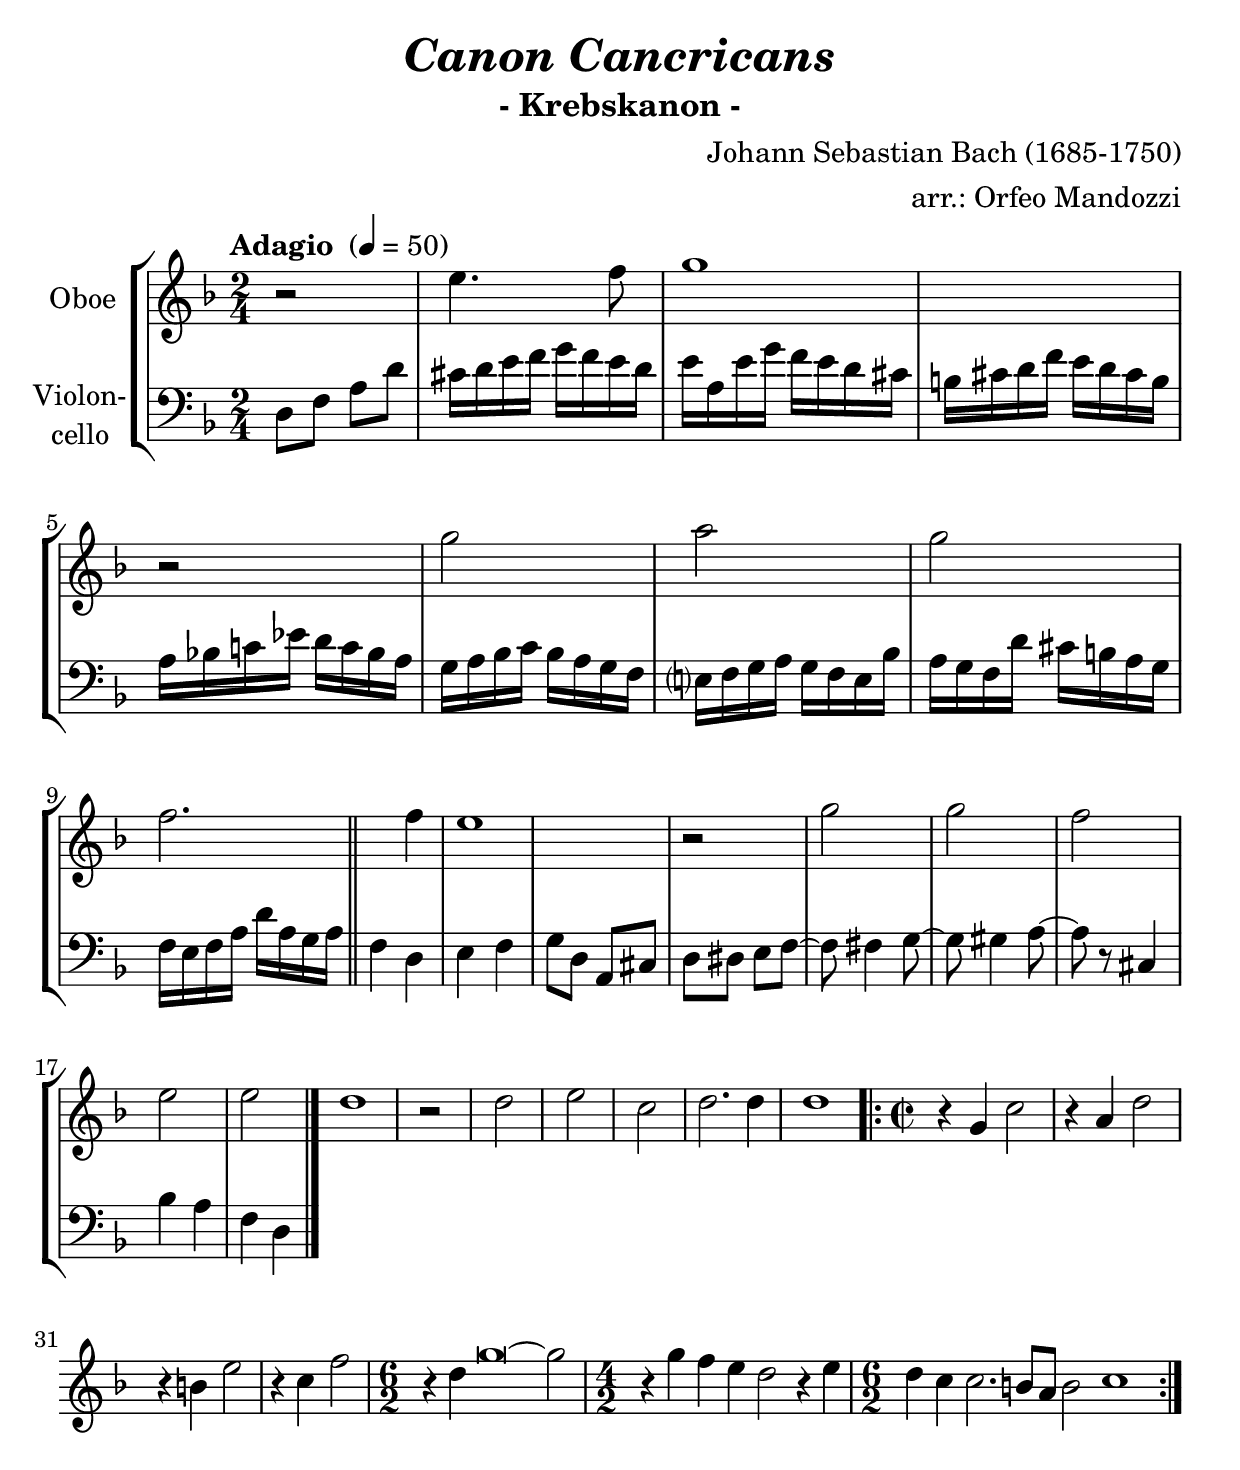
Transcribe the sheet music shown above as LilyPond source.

\version "2.14.2"
\include "deutsch.ly"

#(set-global-staff-size 25)

\header {
  title    = \markup \bold \italic "Canon Cancricans"
  subtitle = "- Krebskanon -"
  composer = "Johann Sebastian Bach (1685-1750)"
  arranger = "arr.: Orfeo Mandozzi"
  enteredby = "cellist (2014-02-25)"
}

voiceconsts = {
 \key c \major
 \time 2/4
% \numericTimeSignature
 \compressFullBarRests
 \tempo "Adagio " 4=50
}

mihi = "clarinet"
milo = "bassoon"

\include "v1.ily"
vb = \relative c' {
  \voiceconsts
  \clef "bass"

  a8 c e a
  gis16 a h c d c h a
  h e, h' d c h a gis
  fis gis a c h a gis fis

  e f! g! b a g f e
  d e f g f e d c
  h? c d e d c h f'
  e d c a' gis fis e d
  c h c e a e d e \bar "||"

  c4 a
  h c
  d8 a e gis
  a ais h c~
  c cis4 d8~

  d dis4 e8~
  e r gis,4
  f' e
  c a \bar "|."
}


music = \new StaffGroup <<
      \new Staff {
	\set Staff.midiInstrument = \mihi
	\set Staff.instrumentName = \markup \center-column { "Oboe" }
	\transpose c f { \va }
      }

      \new Staff {
	\set Staff.midiInstrument = \milo
	\set Staff.instrumentName = \markup \center-column { "Violon-" "cello" }
	\transpose c f, { \vb }
      }
>>

\book {
  \score {
    \music
    \layout {}
  }

  \score {
    \unfoldRepeats \music

    \midi {
      \context {
        \Score
      }
    }
  }
}
